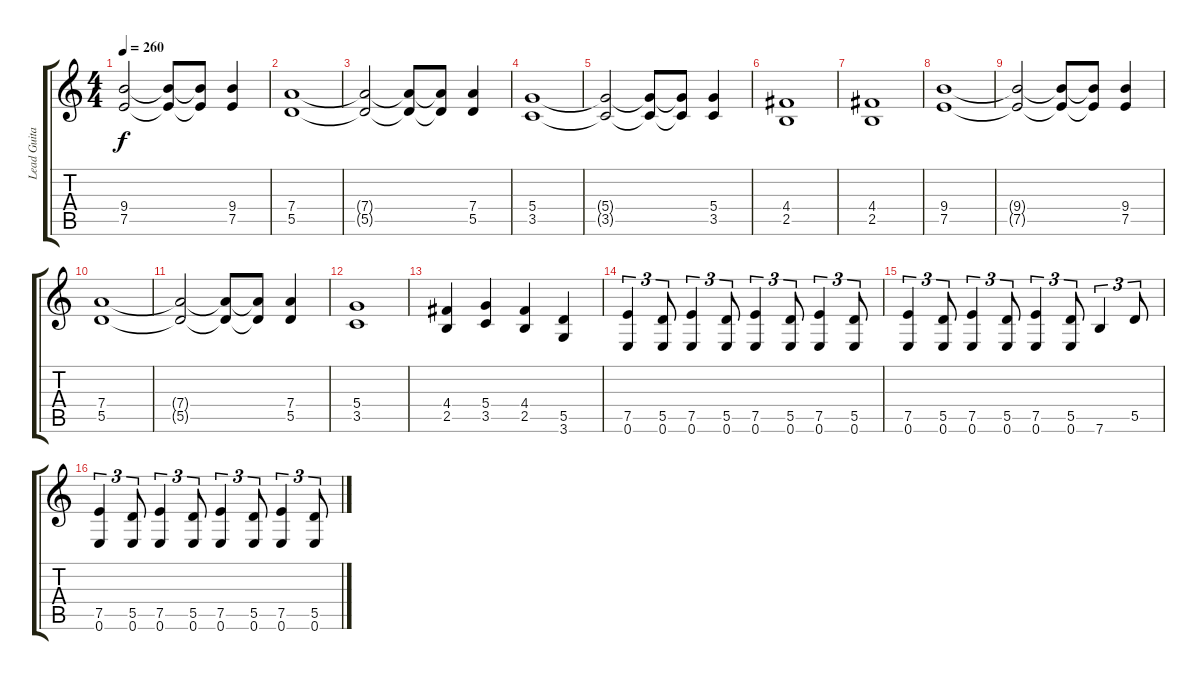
\track ("Lead Guitar (Chris Poland)" "Lead Guita") {instrument distortionguitar}
\staff {score tabs}
\tuning (E4 B3 G3 D3 A2 E2) {hide}
\ts (4 4)
\tempo 260
\clef g2
\ks c
(9.4{t} 7.5{t}).2{dy f} (9.4{t} 7.5{t}).8 (9.4{t} 7.5{t}).8 (9.4 7.5).4 |
(7.4 5.5).1 |
(7.4{t} 5.5{t}).2 (7.4{t} 5.5{t}).8 (7.4{t} 5.5{t}).8 (7.4 5.5).4 |
(5.4 3.5).1 |
(5.4{t} 3.5{t}).2 (5.4{t} 3.5{t}).8 (5.4{t} 3.5{t}).8 (5.4 3.5).4 |
(4.4 2.5).1 |
(4.4 2.5).1 |
(9.4 7.5).1 |
(9.4{t} 7.5{t}).2 (9.4{t} 7.5{t}).8 (9.4{t} 7.5{t}).8 (9.4 7.5).4 |
(7.4 5.5).1 |
(7.4{t} 5.5{t}).2 (7.4{t} 5.5{t}).8 (7.4{t} 5.5{t}).8 (7.4 5.5).4 |
(5.4 3.5).1 |
(4.4 2.5).4 (5.4 3.5).4 (4.4 2.5).4 (5.5 3.6).4 |
(7.5 0.6).4{tu (3 2)} (5.5 0.6).8{tu (3 2)} (7.5 0.6).4{tu (3 2)} (5.5 0.6).8{tu (3 2)} (7.5 0.6).4{tu (3 2)} (5.5 0.6).8{tu (3 2)} (7.5 0.6).4{tu (3 2)} (5.5 0.6).8{tu (3 2)} |
(7.5 0.6).4{tu (3 2)} (5.5 0.6).8{tu (3 2)} (7.5 0.6).4{tu (3 2)} (5.5 0.6).8{tu (3 2)} (7.5 0.6).4{tu (3 2)} (5.5 0.6).8{tu (3 2)} 7.6.4{tu (3 2)} 5.5.8{tu (3 2)} |
(7.5 0.6).4{tu (3 2)} (5.5 0.6).8{tu (3 2)} (7.5 0.6).4{tu (3 2)} (5.5 0.6).8{tu (3 2)} (7.5 0.6).4{tu (3 2)} (5.5 0.6).8{tu (3 2)} (7.5 0.6).4{tu (3 2)} (5.5 0.6).8{tu (3 2)}
